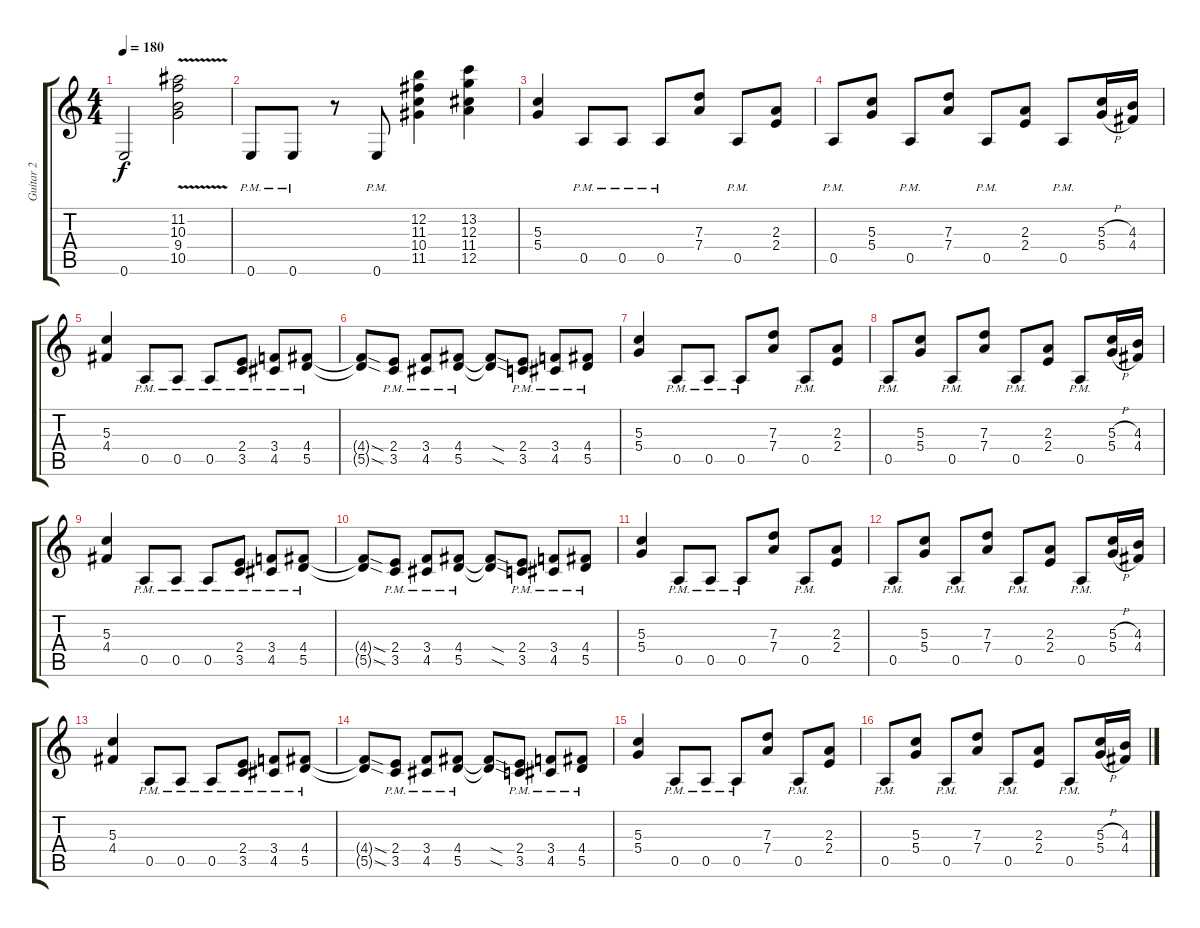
\track ("Guitar 2" "Guitar 2") {instrument overdrivenguitar}
\staff {score tabs}
\tuning (E4 B3 G3 D3 A2 E2) {hide}
\ts (4 4)
\tempo 180
\clef g2
\ks c
0.6.2{dy f} (11.2{v} 10.3{v} 9.4{v} 10.5{v}).2 |
0.6{pm}.8 0.6{pm}.8 r.8 0.6{pm}.8 (12.2 11.3 10.4 11.5).4 (13.2 12.3 11.4 12.5).4 |
(5.3 5.4).4 0.5{pm}.8 0.5{pm}.8 0.5{pm}.8 (7.3 7.4).8 0.5{pm}.8 (2.3 2.4).8 |
0.5{pm}.8 (5.3 5.4).8 0.5{pm}.8 (7.3 7.4).8 0.5{pm}.8 (2.3 2.4).8 0.5{pm}.8 (5.3{h} 5.4{h}).16 (4.3 4.4).16 |
(5.3 4.4).4 0.5{pm}.8 0.5{pm}.8 0.5{pm}.8 (2.4{pm} 3.5{pm}).8 (3.4{pm} 4.5{pm}).8 (4.4{pm} 5.5{pm}).8 |
(4.4{sod t} 5.5{sod t}).8 (2.4{pm} 3.5{pm}).8 (3.4{pm} 4.5{pm}).8 (4.4{pm} 5.5{pm}).8 (4.4{sod t} 5.5{sod t}).8 (2.4{pm} 3.5{pm}).8 (3.4{pm} 4.5{pm}).8 (4.4{pm} 5.5{pm}).8 |
(5.3 5.4).4 0.5{pm}.8 0.5{pm}.8 0.5{pm}.8 (7.3 7.4).8 0.5{pm}.8 (2.3 2.4).8 |
0.5{pm}.8 (5.3 5.4).8 0.5{pm}.8 (7.3 7.4).8 0.5{pm}.8 (2.3 2.4).8 0.5{pm}.8 (5.3{h} 5.4{h}).16 (4.3 4.4).16 |
(5.3 4.4).4 0.5{pm}.8 0.5{pm}.8 0.5{pm}.8 (2.4{pm} 3.5{pm}).8 (3.4{pm} 4.5{pm}).8 (4.4{pm} 5.5{pm}).8 |
(4.4{sod t} 5.5{sod t}).8 (2.4{pm} 3.5{pm}).8 (3.4{pm} 4.5{pm}).8 (4.4{pm} 5.5{pm}).8 (4.4{sod t} 5.5{sod t}).8 (2.4{pm} 3.5{pm}).8 (3.4{pm} 4.5{pm}).8 (4.4{pm} 5.5{pm}).8 |
(5.3 5.4).4 0.5{pm}.8 0.5{pm}.8 0.5{pm}.8 (7.3 7.4).8 0.5{pm}.8 (2.3 2.4).8 |
0.5{pm}.8 (5.3 5.4).8 0.5{pm}.8 (7.3 7.4).8 0.5{pm}.8 (2.3 2.4).8 0.5{pm}.8 (5.3{h} 5.4{h}).16 (4.3 4.4).16 |
(5.3 4.4).4 0.5{pm}.8 0.5{pm}.8 0.5{pm}.8 (2.4{pm} 3.5{pm}).8 (3.4{pm} 4.5{pm}).8 (4.4{pm} 5.5{pm}).8 |
(4.4{sod t} 5.5{sod t}).8 (2.4{pm} 3.5{pm}).8 (3.4{pm} 4.5{pm}).8 (4.4{pm} 5.5{pm}).8 (4.4{sod t} 5.5{sod t}).8 (2.4{pm} 3.5{pm}).8 (3.4{pm} 4.5{pm}).8 (4.4{pm} 5.5{pm}).8 |
(5.3 5.4).4 0.5{pm}.8 0.5{pm}.8 0.5{pm}.8 (7.3 7.4).8 0.5{pm}.8 (2.3 2.4).8 |
0.5{pm}.8 (5.3 5.4).8 0.5{pm}.8 (7.3 7.4).8 0.5{pm}.8 (2.3 2.4).8 0.5{pm}.8 (5.3{h} 5.4{h}).16 (4.3 4.4).16
